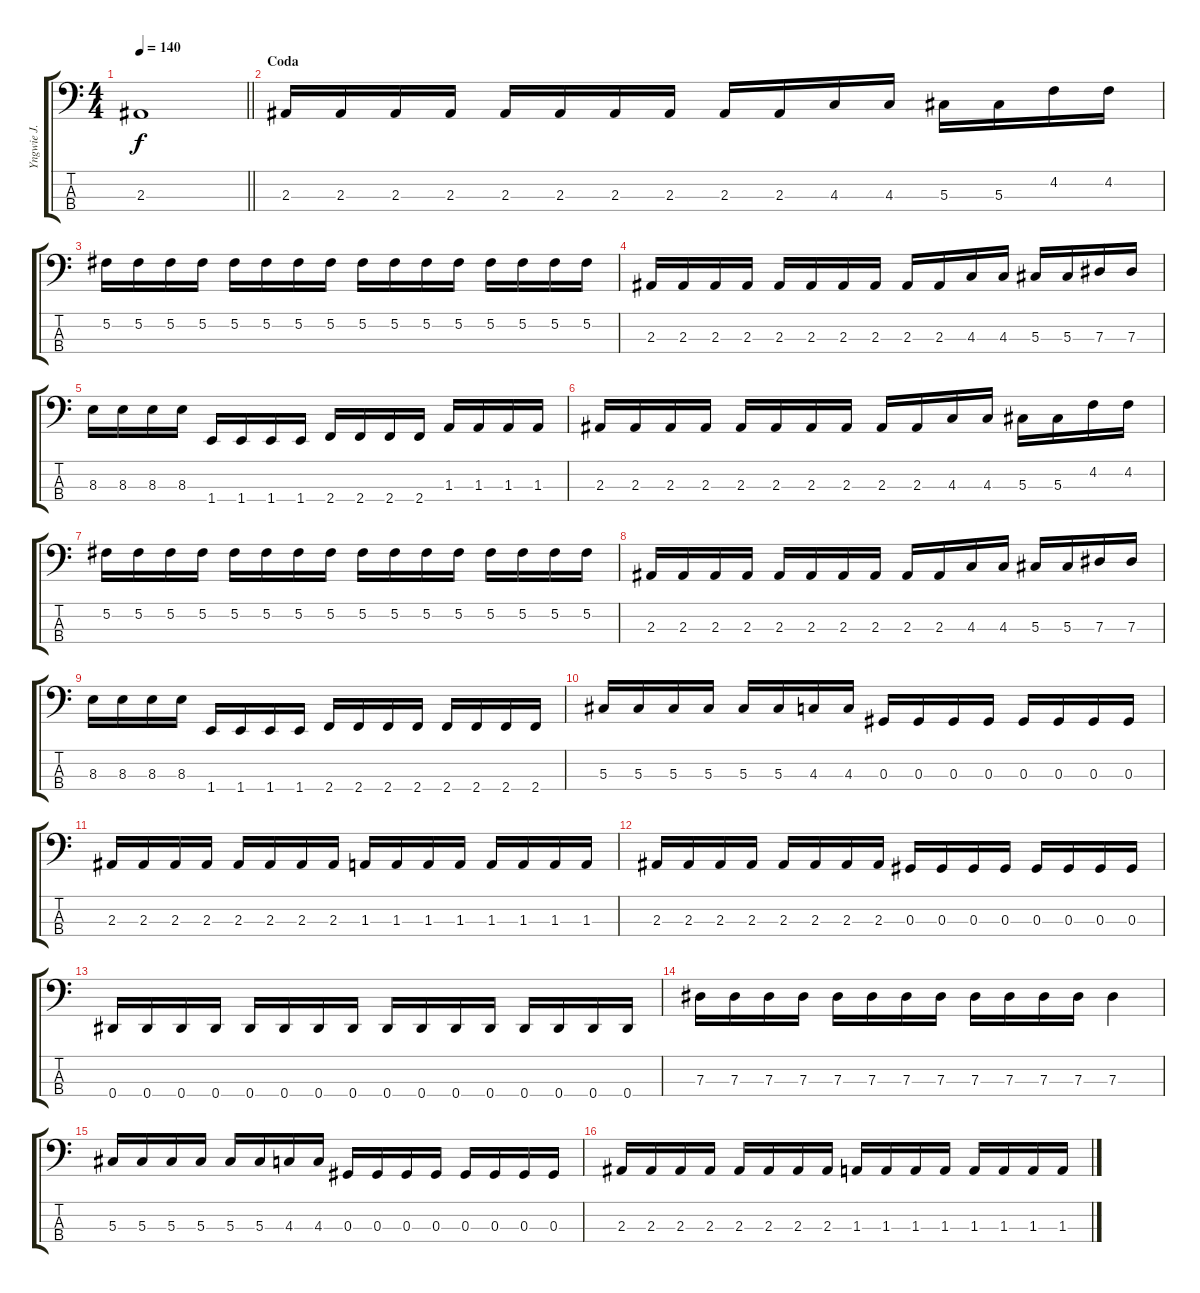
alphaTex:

\track ("Yngwie J. Malmsteen" "Yngwie J. ") {instrument electricbassfinger}
\staff {score tabs}
\tuning (Gb2 Db2 Ab1 Eb1) {hide}
\ts (4 4)
\tempo 140
\clef f4
\barLineRight lightlight
\ks c
2.3.1{dy f} |
\section ("" "Coda")
2.3.16 2.3.16 2.3.16 2.3.16 2.3.16 2.3.16 2.3.16 2.3.16 2.3.16 2.3.16 4.3.16 4.3.16 5.3.16 5.3.16 4.2.16 4.2.16 |
5.2.16 5.2.16 5.2.16 5.2.16 5.2.16 5.2.16 5.2.16 5.2.16 5.2.16 5.2.16 5.2.16 5.2.16 5.2.16 5.2.16 5.2.16 5.2.16 |
2.3.16 2.3.16 2.3.16 2.3.16 2.3.16 2.3.16 2.3.16 2.3.16 2.3.16 2.3.16 4.3.16 4.3.16 5.3.16 5.3.16 7.3.16 7.3.16 |
8.3.16 8.3.16 8.3.16 8.3.16 1.4.16 1.4.16 1.4.16 1.4.16 2.4.16 2.4.16 2.4.16 2.4.16 1.3.16 1.3.16 1.3.16 1.3.16 |
2.3.16 2.3.16 2.3.16 2.3.16 2.3.16 2.3.16 2.3.16 2.3.16 2.3.16 2.3.16 4.3.16 4.3.16 5.3.16 5.3.16 4.2.16 4.2.16 |
5.2.16 5.2.16 5.2.16 5.2.16 5.2.16 5.2.16 5.2.16 5.2.16 5.2.16 5.2.16 5.2.16 5.2.16 5.2.16 5.2.16 5.2.16 5.2.16 |
2.3.16 2.3.16 2.3.16 2.3.16 2.3.16 2.3.16 2.3.16 2.3.16 2.3.16 2.3.16 4.3.16 4.3.16 5.3.16 5.3.16 7.3.16 7.3.16 |
8.3.16 8.3.16 8.3.16 8.3.16 1.4.16 1.4.16 1.4.16 1.4.16 2.4.16 2.4.16 2.4.16 2.4.16 2.4.16 2.4.16 2.4.16 2.4.16 |
5.3.16 5.3.16 5.3.16 5.3.16 5.3.16 5.3.16 4.3.16 4.3.16 0.3.16 0.3.16 0.3.16 0.3.16 0.3.16 0.3.16 0.3.16 0.3.16 |
2.3.16 2.3.16 2.3.16 2.3.16 2.3.16 2.3.16 2.3.16 2.3.16 1.3.16 1.3.16 1.3.16 1.3.16 1.3.16 1.3.16 1.3.16 1.3.16 |
2.3.16 2.3.16 2.3.16 2.3.16 2.3.16 2.3.16 2.3.16 2.3.16 0.3.16 0.3.16 0.3.16 0.3.16 0.3.16 0.3.16 0.3.16 0.3.16 |
0.4.16 0.4.16 0.4.16 0.4.16 0.4.16 0.4.16 0.4.16 0.4.16 0.4.16 0.4.16 0.4.16 0.4.16 0.4.16 0.4.16 0.4.16 0.4.16 |
7.3.16 7.3.16 7.3.16 7.3.16 7.3.16 7.3.16 7.3.16 7.3.16 7.3.16 7.3.16 7.3.16 7.3.16 7.3.4 |
5.3.16 5.3.16 5.3.16 5.3.16 5.3.16 5.3.16 4.3.16 4.3.16 0.3.16 0.3.16 0.3.16 0.3.16 0.3.16 0.3.16 0.3.16 0.3.16 |
2.3.16 2.3.16 2.3.16 2.3.16 2.3.16 2.3.16 2.3.16 2.3.16 1.3.16 1.3.16 1.3.16 1.3.16 1.3.16 1.3.16 1.3.16 1.3.16
